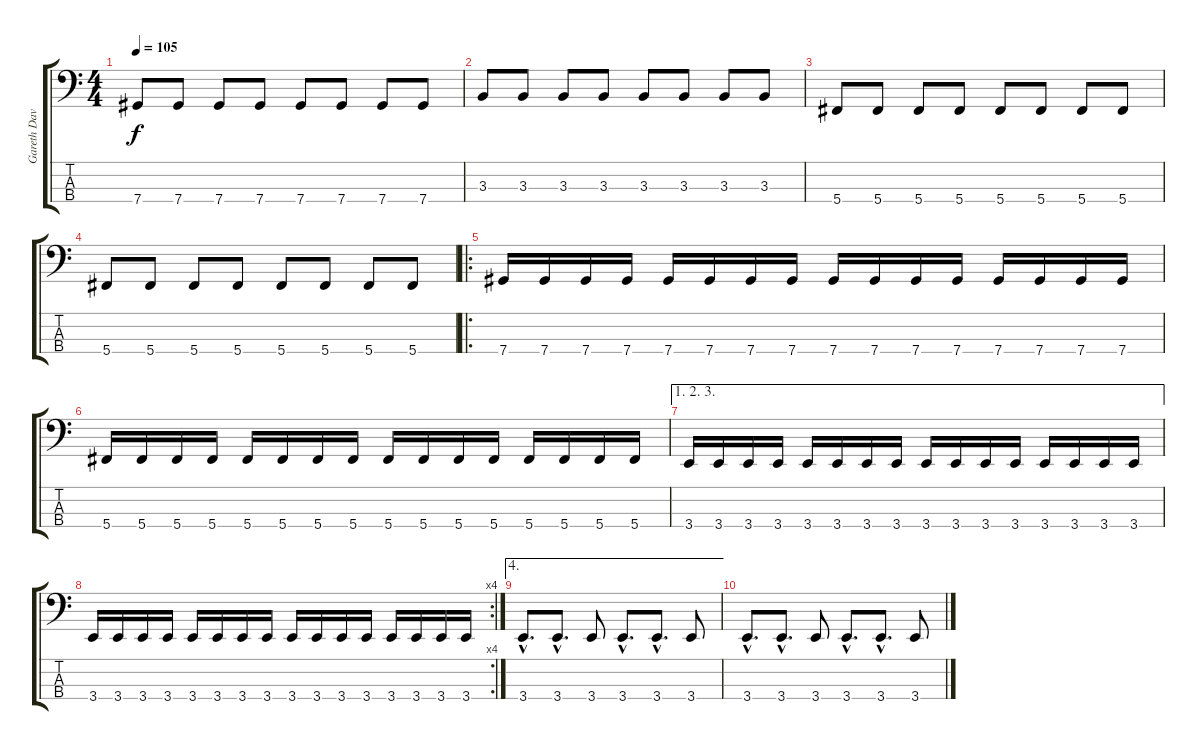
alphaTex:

\track ("Gareth Davies" "Gareth Dav") {instrument electricbasspick}
\staff {score tabs}
\tuning (Gb2 Db2 Ab1 Db1) {hide}
\ts (4 4)
\tempo 105
\clef f4
\ks c
7.4.8{dy f} 7.4.8 7.4.8 7.4.8 7.4.8 7.4.8 7.4.8 7.4.8 |
3.3.8 3.3.8 3.3.8 3.3.8 3.3.8 3.3.8 3.3.8 3.3.8 |
5.4.8 5.4.8 5.4.8 5.4.8 5.4.8 5.4.8 5.4.8 5.4.8 |
5.4.8 5.4.8 5.4.8 5.4.8 5.4.8 5.4.8 5.4.8 5.4.8 |
\ro
7.4.16 7.4.16 7.4.16 7.4.16 7.4.16 7.4.16 7.4.16 7.4.16 7.4.16 7.4.16 7.4.16 7.4.16 7.4.16 7.4.16 7.4.16 7.4.16 |
5.4.16 5.4.16 5.4.16 5.4.16 5.4.16 5.4.16 5.4.16 5.4.16 5.4.16 5.4.16 5.4.16 5.4.16 5.4.16 5.4.16 5.4.16 5.4.16 |
\ae (1 2 3)
3.4.16 3.4.16 3.4.16 3.4.16 3.4.16 3.4.16 3.4.16 3.4.16 3.4.16 3.4.16 3.4.16 3.4.16 3.4.16 3.4.16 3.4.16 3.4.16 |
\rc 4
3.4.16 3.4.16 3.4.16 3.4.16 3.4.16 3.4.16 3.4.16 3.4.16 3.4.16 3.4.16 3.4.16 3.4.16 3.4.16 3.4.16 3.4.16 3.4.16 |
\ae 4
3.4{hac}.8{d} 3.4{hac}.8{d} 3.4.8 3.4{hac}.8{d} 3.4{hac}.8{d} 3.4.8 |
3.4{hac}.8{d} 3.4{hac}.8{d} 3.4.8 3.4{hac}.8{d} 3.4{hac}.8{d} 3.4.8
